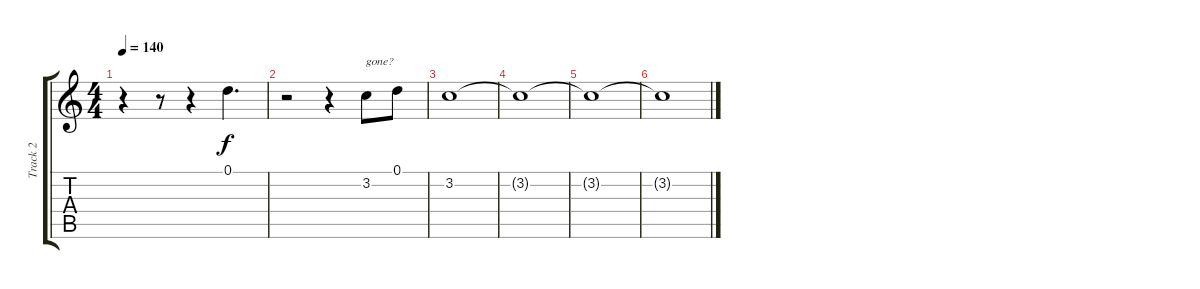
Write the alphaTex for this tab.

\track ("Track 2" "Track 2") {instrument overdrivenguitar}
\staff {score tabs}
\tuning (D4 A3 F3 C3 G2 C2) {hide}
\ts (4 4)
\tempo 140
\clef g2
\ks c
r.4{dy f} r.8 r.4 0.1{t}.4{d} |
r.2 r.4 3.2.8{txt "gone?"} 0.1.8 |
3.2.1 |
3.2{t}.1 |
3.2{t}.1 |
3.2{t}.1
